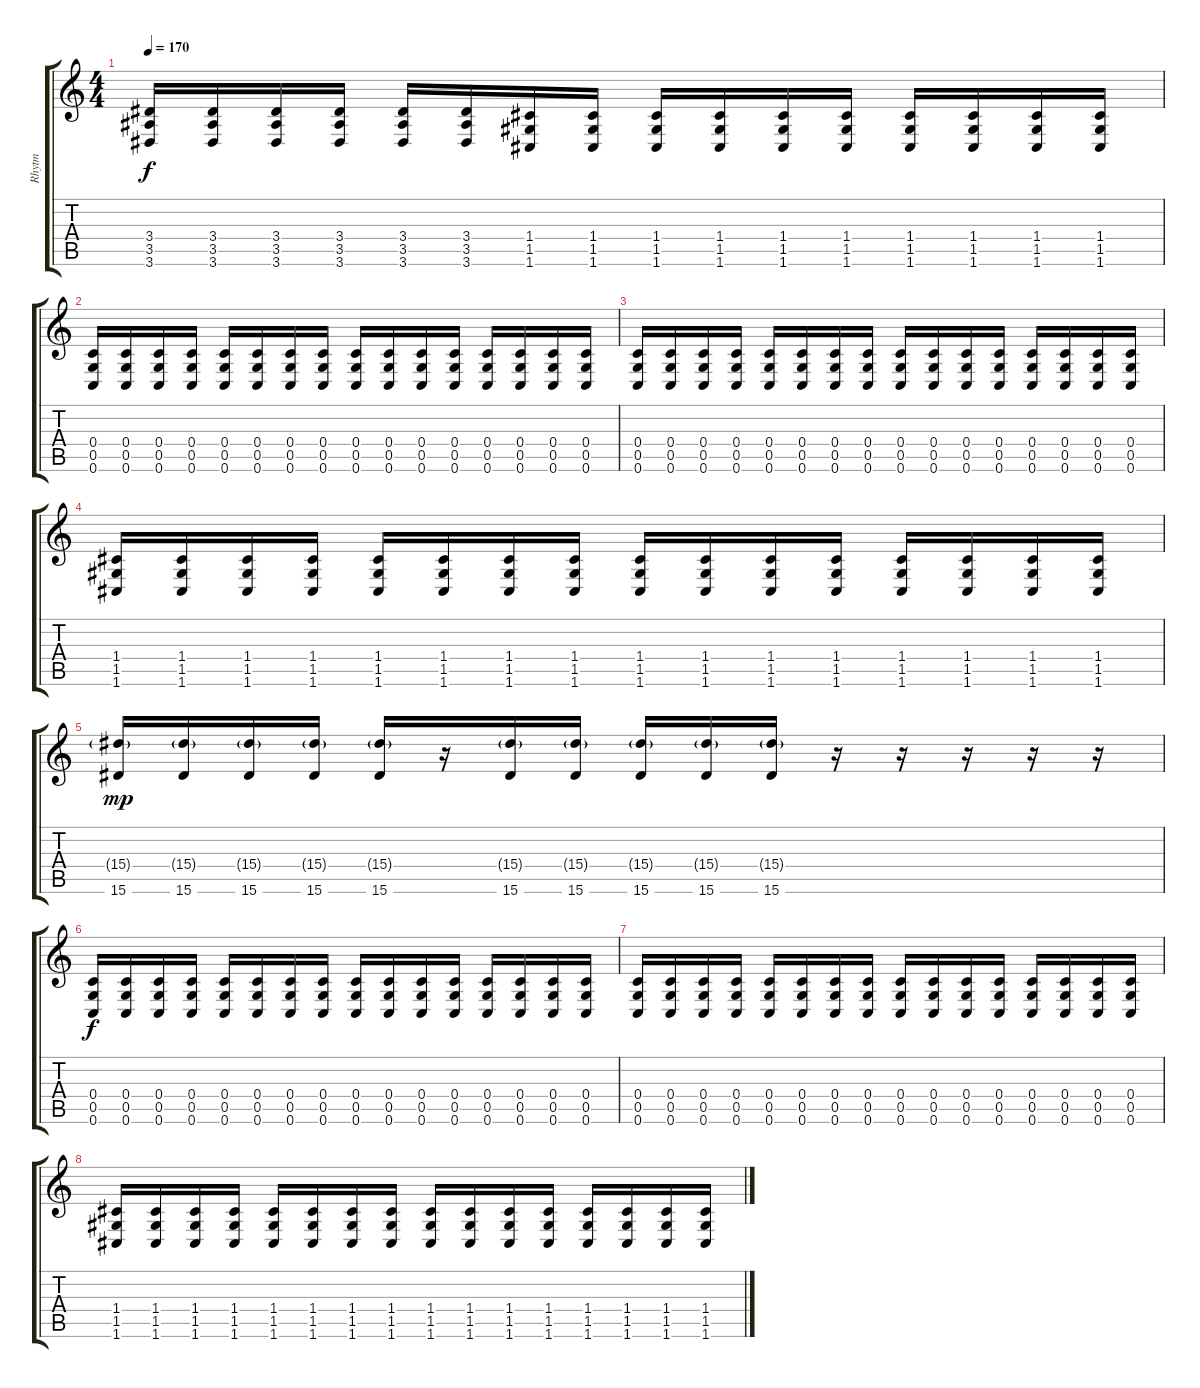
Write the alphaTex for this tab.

\track ("Rhytm" "Rhytm") {instrument distortionguitar}
\staff {score tabs}
\tuning (D4 A3 F3 C3 G2 C2) {hide}
\ts (4 4)
\tempo 170
\clef g2
\ks c
(3.4 3.5 3.6).16{dy f} (3.4 3.5 3.6).16 (3.4 3.5 3.6).16 (3.4 3.5 3.6).16 (3.4 3.5 3.6).16 (3.4 3.5 3.6).16 (1.4 1.5 1.6).16 (1.4 1.5 1.6).16 (1.4 1.5 1.6).16 (1.4 1.5 1.6).16 (1.4 1.5 1.6).16 (1.4 1.5 1.6).16 (1.4 1.5 1.6).16 (1.4 1.5 1.6).16 (1.4 1.5 1.6).16 (1.4 1.5 1.6).16 |
(0.4 0.5 0.6).16 (0.4 0.5 0.6).16 (0.4 0.5 0.6).16 (0.4 0.5 0.6).16 (0.4 0.5 0.6).16 (0.4 0.5 0.6).16 (0.4 0.5 0.6).16 (0.4 0.5 0.6).16 (0.4 0.5 0.6).16 (0.4 0.5 0.6).16 (0.4 0.5 0.6).16 (0.4 0.5 0.6).16 (0.4 0.5 0.6).16 (0.4 0.5 0.6).16 (0.4 0.5 0.6).16 (0.4 0.5 0.6).16 |
(0.4 0.5 0.6).16 (0.4 0.5 0.6).16 (0.4 0.5 0.6).16 (0.4 0.5 0.6).16 (0.4 0.5 0.6).16 (0.4 0.5 0.6).16 (0.4 0.5 0.6).16 (0.4 0.5 0.6).16 (0.4 0.5 0.6).16 (0.4 0.5 0.6).16 (0.4 0.5 0.6).16 (0.4 0.5 0.6).16 (0.4 0.5 0.6).16 (0.4 0.5 0.6).16 (0.4 0.5 0.6).16 (0.4 0.5 0.6).16 |
(1.4 1.5 1.6).16 (1.4 1.5 1.6).16 (1.4 1.5 1.6).16 (1.4 1.5 1.6).16 (1.4 1.5 1.6).16 (1.4 1.5 1.6).16 (1.4 1.5 1.6).16 (1.4 1.5 1.6).16 (1.4 1.5 1.6).16 (1.4 1.5 1.6).16 (1.4 1.5 1.6).16 (1.4 1.5 1.6).16 (1.4 1.5 1.6).16 (1.4 1.5 1.6).16 (1.4 1.5 1.6).16 (1.4 1.5 1.6).16 |
(15.4{g} 15.6).16{dy mp} (15.4{g} 15.6).16 (15.4{g} 15.6).16 (15.4{g} 15.6).16 (15.4{g} 15.6).16 r.16 (15.4{g} 15.6).16 (15.4{g} 15.6).16 (15.4{g} 15.6).16 (15.4{g} 15.6).16 (15.4{g} 15.6).16 r.16 r.16 r.16 r.16 r.16 |
(0.4 0.5 0.6).16{dy f} (0.4 0.5 0.6).16 (0.4 0.5 0.6).16 (0.4 0.5 0.6).16 (0.4 0.5 0.6).16 (0.4 0.5 0.6).16 (0.4 0.5 0.6).16 (0.4 0.5 0.6).16 (0.4 0.5 0.6).16 (0.4 0.5 0.6).16 (0.4 0.5 0.6).16 (0.4 0.5 0.6).16 (0.4 0.5 0.6).16 (0.4 0.5 0.6).16 (0.4 0.5 0.6).16 (0.4 0.5 0.6).16 |
(0.4 0.5 0.6).16 (0.4 0.5 0.6).16 (0.4 0.5 0.6).16 (0.4 0.5 0.6).16 (0.4 0.5 0.6).16 (0.4 0.5 0.6).16 (0.4 0.5 0.6).16 (0.4 0.5 0.6).16 (0.4 0.5 0.6).16 (0.4 0.5 0.6).16 (0.4 0.5 0.6).16 (0.4 0.5 0.6).16 (0.4 0.5 0.6).16 (0.4 0.5 0.6).16 (0.4 0.5 0.6).16 (0.4 0.5 0.6).16 |
(1.4 1.5 1.6).16 (1.4 1.5 1.6).16 (1.4 1.5 1.6).16 (1.4 1.5 1.6).16 (1.4 1.5 1.6).16 (1.4 1.5 1.6).16 (1.4 1.5 1.6).16 (1.4 1.5 1.6).16 (1.4 1.5 1.6).16 (1.4 1.5 1.6).16 (1.4 1.5 1.6).16 (1.4 1.5 1.6).16 (1.4 1.5 1.6).16 (1.4 1.5 1.6).16 (1.4 1.5 1.6).16 (1.4 1.5 1.6).16
